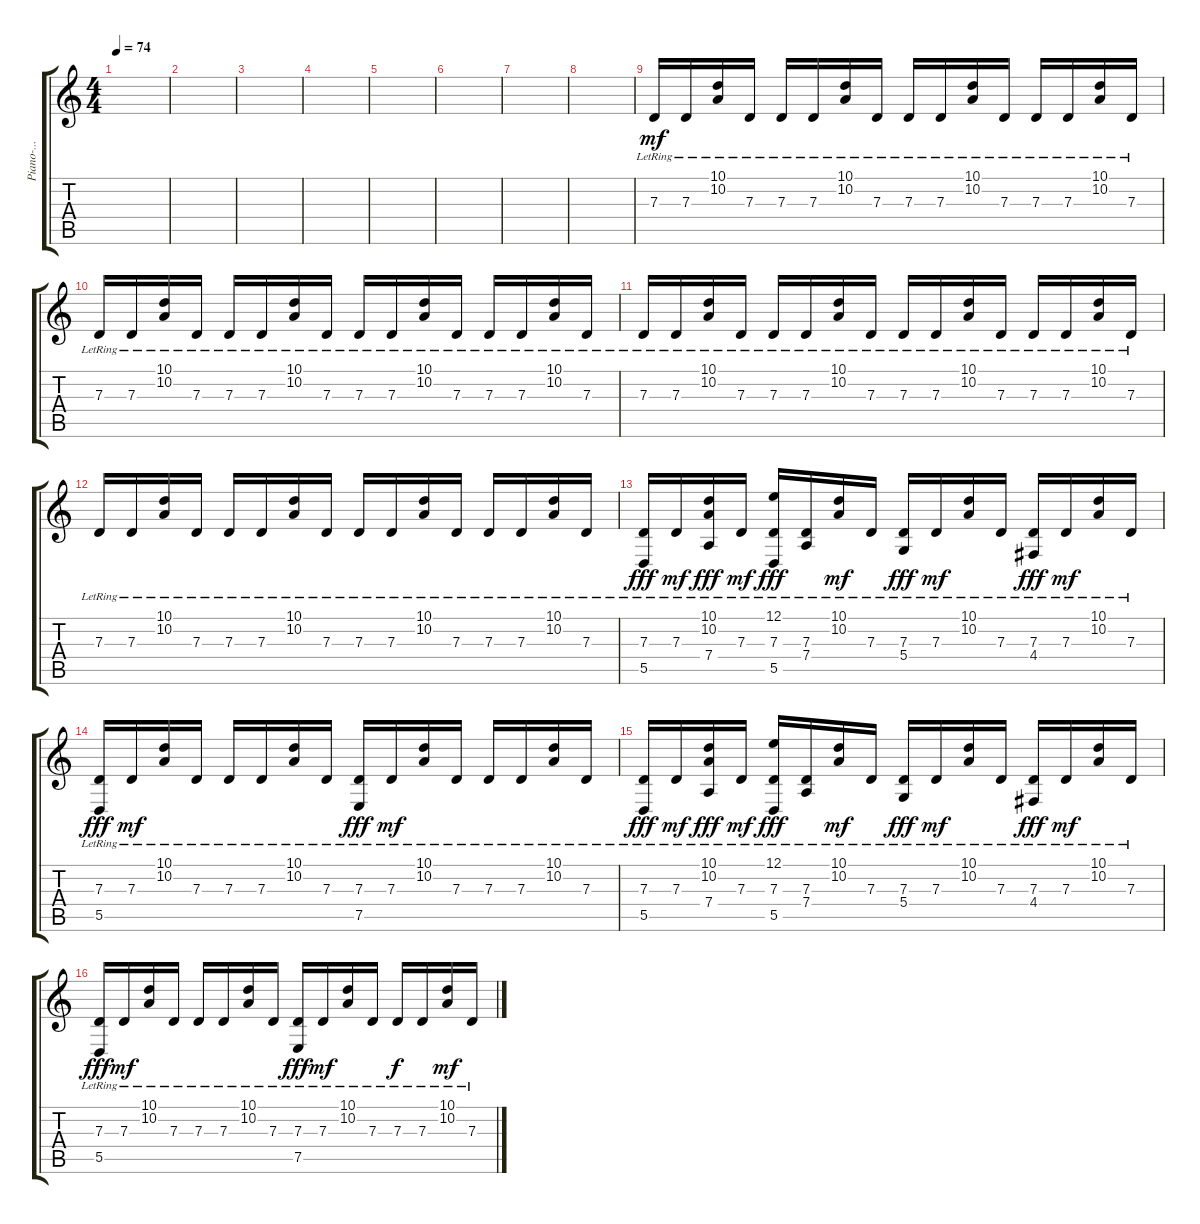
\track ("Piano-..." "Piano-...") {instrument electricgrandpiano}
\staff {score tabs}
\tuning (E4 B3 G3 D3 A2 E2) {hide}
\ts (4 4)
\tempo 74
\clef g2
\ks c
|
|
|
|
|
|
|
|
7.3{lr}.16{dy mf volume 4} 7.3{lr}.16 (10.1{lr} 10.2{lr}).16 7.3{lr}.16 7.3{lr}.16 7.3{lr}.16 (10.1{lr} 10.2{lr}).16 7.3{lr}.16 7.3{lr}.16 7.3{lr}.16 (10.1{lr} 10.2{lr}).16 7.3{lr}.16 7.3{lr}.16 7.3{lr}.16 (10.1{lr} 10.2{lr}).16 7.3{lr}.16 |
7.3{lr}.16 7.3{lr}.16 (10.1{lr} 10.2{lr}).16 7.3{lr}.16 7.3{lr}.16 7.3{lr}.16 (10.1{lr} 10.2{lr}).16 7.3{lr}.16 7.3{lr}.16 7.3{lr}.16 (10.1{lr} 10.2{lr}).16 7.3{lr}.16 7.3{lr}.16 7.3{lr}.16 (10.1{lr} 10.2{lr}).16 7.3{lr}.16 |
7.3{lr}.16 7.3{lr}.16 (10.1{lr} 10.2{lr}).16 7.3{lr}.16 7.3{lr}.16 7.3{lr}.16 (10.1{lr} 10.2{lr}).16 7.3{lr}.16 7.3{lr}.16 7.3{lr}.16 (10.1{lr} 10.2{lr}).16 7.3{lr}.16 7.3{lr}.16 7.3{lr}.16 (10.1{lr} 10.2{lr}).16 7.3{lr}.16 |
7.3{lr}.16 7.3{lr}.16 (10.1{lr} 10.2{lr}).16 7.3{lr}.16 7.3{lr}.16 7.3{lr}.16 (10.1{lr} 10.2{lr}).16 7.3{lr}.16 7.3{lr}.16 7.3{lr}.16 (10.1{lr} 10.2{lr}).16 7.3{lr}.16 7.3{lr}.16 7.3{lr}.16 (10.1{lr} 10.2{lr}).16 7.3{lr}.16 |
(7.3{lr} 5.5{lr}).16{dy fff} 7.3{lr}.16{dy mf} (10.1{lr} 10.2{lr} 7.4{lr}).16{dy fff} 7.3{lr}.16{dy mf} (12.1{lr} 7.3{lr} 5.5{lr}).16{dy fff} (7.3{lr} 7.4{lr}).16 (10.1{lr} 10.2{lr}).16{dy mf} 7.3{lr}.16 (7.3{lr} 5.4{lr}).16{dy fff} 7.3{lr}.16{dy mf} (10.1{lr} 10.2{lr}).16 7.3{lr}.16 (7.3{lr} 4.4{lr}).16{dy fff} 7.3{lr}.16{dy mf} (10.1{lr} 10.2{lr}).16 7.3{lr}.16 |
(7.3{lr} 5.5{lr}).16{dy fff} 7.3{lr}.16{dy mf} (10.1{lr} 10.2{lr}).16 7.3{lr}.16 7.3{lr}.16 7.3{lr}.16 (10.1{lr} 10.2{lr}).16 7.3{lr}.16 (7.3{lr} 7.5{lr}).16{dy fff} 7.3{lr}.16{dy mf} (10.1{lr} 10.2{lr}).16 7.3{lr}.16 7.3{lr}.16 7.3{lr}.16 (10.1{lr} 10.2{lr}).16 7.3{lr}.16 |
(7.3{lr} 5.5{lr}).16{dy fff} 7.3{lr}.16{dy mf} (10.1{lr} 10.2{lr} 7.4{lr}).16{dy fff} 7.3{lr}.16{dy mf} (12.1{lr} 7.3{lr} 5.5{lr}).16{dy fff} (7.3{lr} 7.4{lr}).16 (10.1{lr} 10.2{lr}).16{dy mf} 7.3{lr}.16 (7.3{lr} 5.4{lr}).16{dy fff} 7.3{lr}.16{dy mf} (10.1{lr} 10.2{lr}).16 7.3{lr}.16 (7.3{lr} 4.4{lr}).16{dy fff} 7.3{lr}.16{dy mf} (10.1{lr} 10.2{lr}).16 7.3{lr}.16 |
(7.3{lr} 5.5{lr}).16{dy fff} 7.3{lr}.16{dy mf} (10.1{lr} 10.2{lr}).16 7.3{lr}.16 7.3{lr}.16 7.3{lr}.16 (10.1{lr} 10.2{lr}).16 7.3{lr}.16 (7.3{lr} 7.5).16{dy fff} 7.3{lr}.16{dy mf} (10.1{lr} 10.2{lr}).16 7.3{lr}.16 7.3{lr}.16{dy f} 7.3{lr}.16 (10.1{lr} 10.2{lr}).16{dy mf} 7.3{lr}.16
